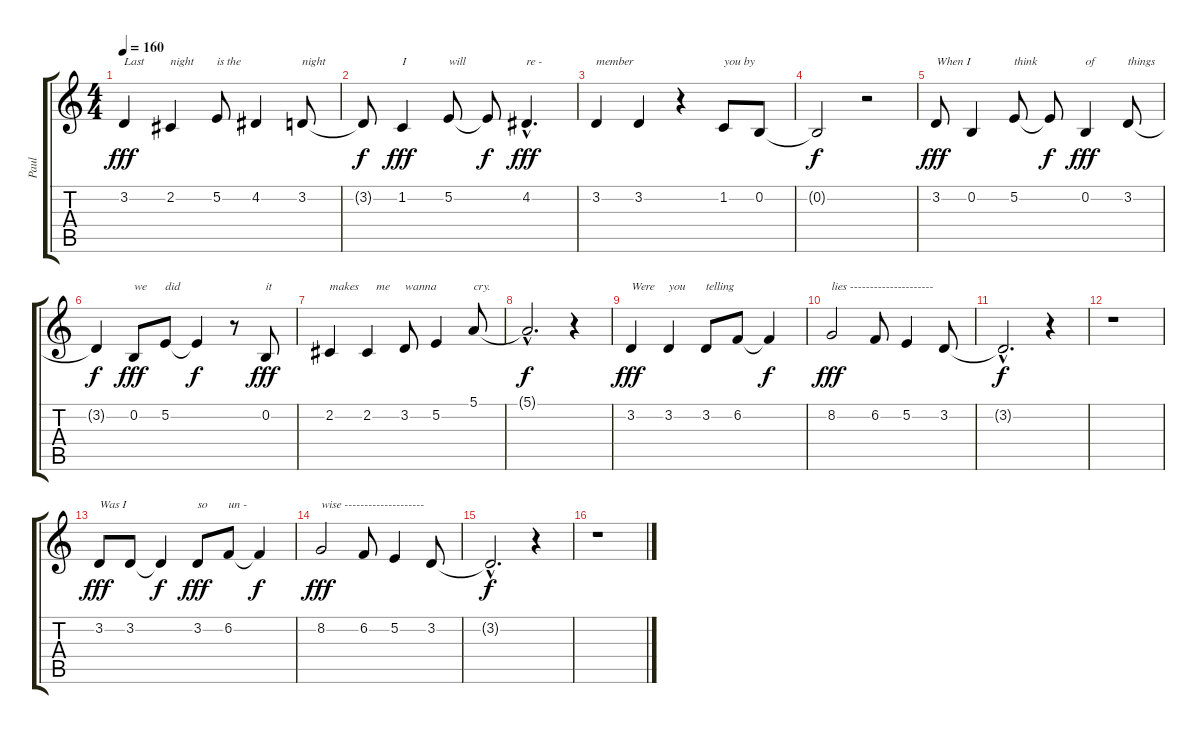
\track ("Paul" "Paul") {instrument tenorsax}
\staff {score tabs}
\tuning (E4 B3 G3 D3 A2 E2) {hide}
\ts (4 4)
\tempo 160
\clef g2
\ks c
3.2.4{txt "Last" dy fff instrument tenorsax} 2.2.4{txt "night"} 5.2.8{txt "is the"} 4.2.4 3.2.8{txt "night"} |
3.2{t}.8{dy f} 1.2.4{txt "I" dy fff} 5.2.8{txt "will"} 5.2{t}.8{dy f} 4.2{hac}.4{d txt "re -" dy fff} |
3.2.4{txt "member"} 3.2.4 r.4 1.2.8{txt "you by"} 0.2.8 |
0.2{t}.2{dy f} r.2 |
3.2.8{txt "When I" dy fff} 0.2.4 5.2.8{txt "think"} 5.2{t}.8{dy f} 0.2.4{txt "of" dy fff} 3.2.8{txt "things"} |
3.2{t}.4{dy f} 0.2.8{txt "we" dy fff} 5.2.8{txt "did"} 5.2{t}.4{dy f} r.8 0.2.8{txt "it" dy fff} |
2.2.4{txt "makes"} 2.2.4{txt "   me"} 3.2.8{txt "wanna"} 5.2.4 5.1.8{txt "cry."} |
5.1{hac t}.2{d dy f} r.4 |
3.2.4{txt "Were" dy fff instrument tenorsax} 3.2.4{txt "you"} 3.2.8{txt "telling"} 6.2.8 6.2{t}.4{dy f} |
8.2.2{txt "lies ---------------------" dy fff} 6.2.8 5.2.4 3.2.8 |
3.2{hac t}.2{d dy f} r.4 |
r.1 |
3.2.8{txt "Was I" dy fff} 3.2.8 3.2{t}.4{dy f} 3.2.8{txt "so" dy fff} 6.2.8{txt "un -"} 6.2{t}.4{dy f} |
8.2.2{txt "wise --------------------" dy fff} 6.2.8 5.2.4 3.2.8 |
3.2{hac t}.2{d dy f} r.4 |
r.1
